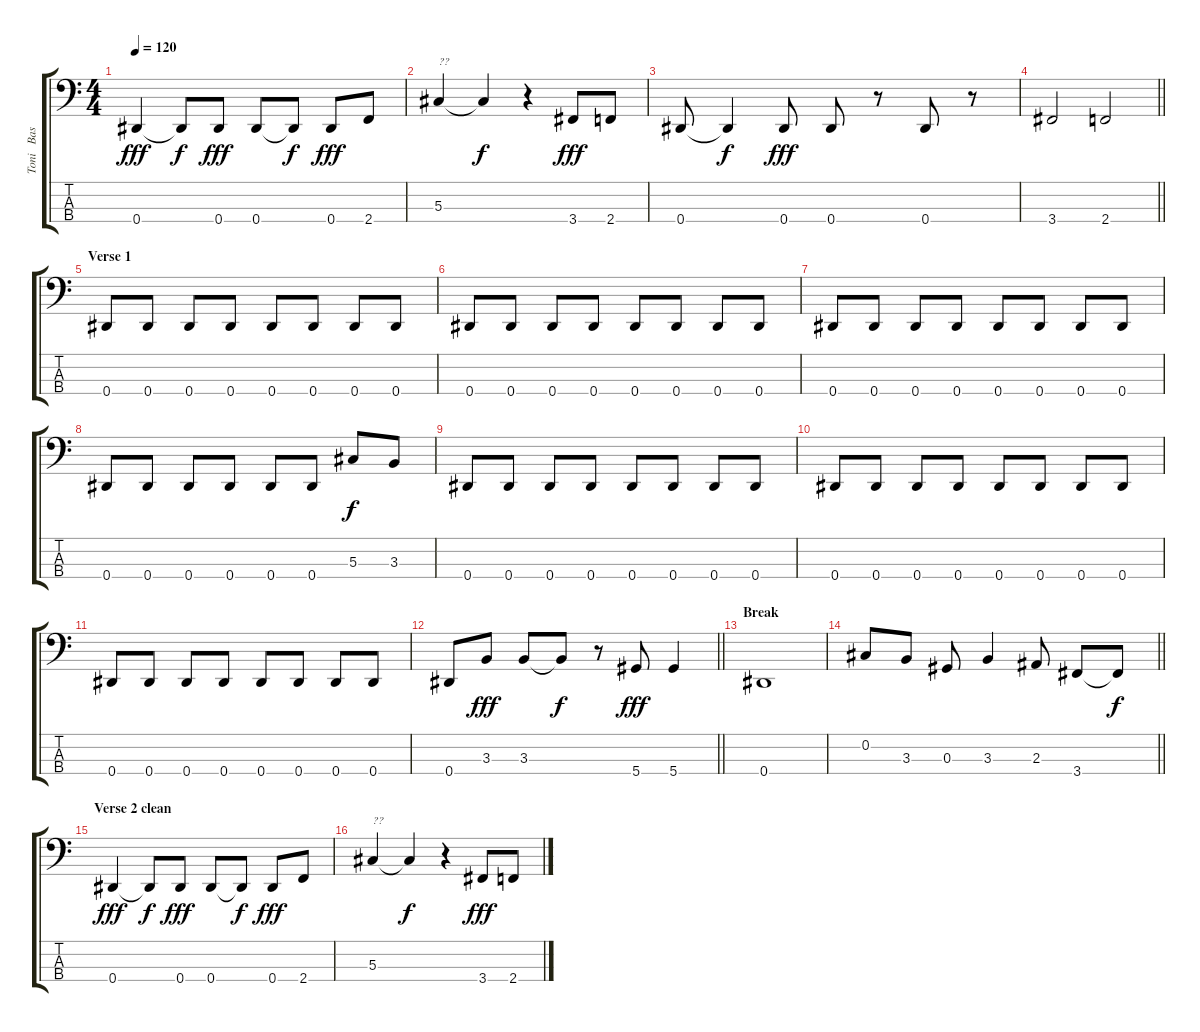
\track ("Toni   Bass" "Toni   Bas") {instrument electricbasspick}
\staff {score tabs}
\tuning (Gb2 Db2 Ab1 Eb1) {hide}
\ts (4 4)
\tempo 120
\clef f4
\ks c
0.4.4{dy fff} 0.4{t}.8{dy f} 0.4.8{dy fff} 0.4.8 0.4{t}.8{dy f} 0.4.8{dy fff} 2.4.8 |
5.3.4{txt "??"} 5.3{t}.4{dy f} r.4 3.4.8{dy fff} 2.4.8 |
0.4.8 0.4{t}.4{dy f} 0.4.8{dy fff} 0.4.8 r.8 0.4.8 r.8 |
\barLineRight lightlight
3.4.2 2.4.2 |
\section ("" "Verse 1")
0.4.8 0.4.8 0.4.8 0.4.8 0.4.8 0.4.8 0.4.8 0.4.8 |
0.4.8 0.4.8 0.4.8 0.4.8 0.4.8 0.4.8 0.4.8 0.4.8 |
0.4.8 0.4.8 0.4.8 0.4.8 0.4.8 0.4.8 0.4.8 0.4.8 |
0.4.8 0.4.8 0.4.8 0.4.8 0.4.8 0.4.8 5.3.8{dy f} 3.3.8 |
0.4.8 0.4.8 0.4.8 0.4.8 0.4.8 0.4.8 0.4.8 0.4.8 |
0.4.8 0.4.8 0.4.8 0.4.8 0.4.8 0.4.8 0.4.8 0.4.8 |
0.4.8 0.4.8 0.4.8 0.4.8 0.4.8 0.4.8 0.4.8 0.4.8 |
\barLineRight lightlight
0.4.8 3.3.8{dy fff} 3.3.8 3.3{t}.8{dy f} r.8 5.4.8{dy fff} 5.4.4 |
\section ("" "Break")
0.4.1 |
\barLineRight lightlight
0.2.8 3.3.8 0.3.8 3.3.4 2.3.8 3.4.8 3.4{t}.8{dy f} |
\section ("" "Verse 2 clean")
0.4.4{dy fff} 0.4{t}.8{dy f} 0.4.8{dy fff} 0.4.8 0.4{t}.8{dy f} 0.4.8{dy fff} 2.4.8 |
5.3.4{txt "??"} 5.3{t}.4{dy f} r.4 3.4.8{dy fff} 2.4.8
